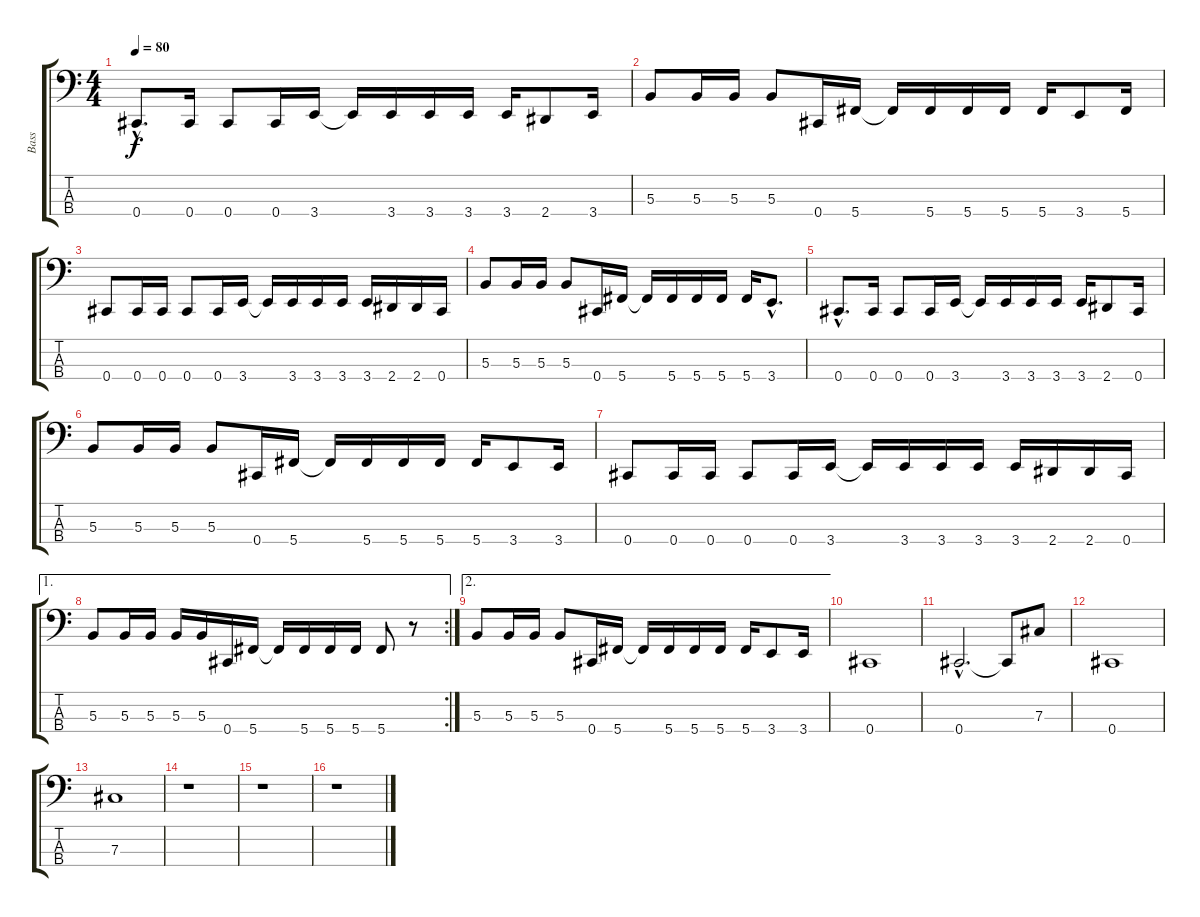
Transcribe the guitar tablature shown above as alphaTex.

\track ("Bass" "Bass") {instrument electricbassfinger}
\staff {score tabs}
\tuning (E2 B1 Gb1 Db1) {hide}
\ts (4 4)
\tempo 80
\clef f4
\ks c
0.4{hac}.8{d dy f} 0.4.16 0.4.8 0.4.16 3.4.16 3.4{t}.16 3.4.16 3.4.16 3.4.16 3.4.16 2.4.8 3.4.16 |
5.3.8 5.3.16 5.3.16 5.3.8 0.4.16 5.4.16 5.4{t}.16 5.4.16 5.4.16 5.4.16 5.4.16 3.4.8 5.4.16 |
0.4.8 0.4.16 0.4.16 0.4.8 0.4.16 3.4.16 3.4{t}.16 3.4.16 3.4.16 3.4.16 3.4.16 2.4.16 2.4.16 0.4.16 |
5.3.8 5.3.16 5.3.16 5.3.8 0.4.16 5.4.16 5.4{t}.16 5.4.16 5.4.16 5.4.16 5.4.16 3.4{hac}.8{d} |
0.4{hac}.8{d} 0.4.16 0.4.8 0.4.16 3.4.16 3.4{t}.16 3.4.16 3.4.16 3.4.16 3.4.16 2.4.8 0.4.16 |
5.3.8 5.3.16 5.3.16 5.3.8 0.4.16 5.4.16 5.4{t}.16 5.4.16 5.4.16 5.4.16 5.4.16 3.4.8 3.4.16 |
0.4.8 0.4.16 0.4.16 0.4.8 0.4.16 3.4.16 3.4{t}.16 3.4.16 3.4.16 3.4.16 3.4.16 2.4.16 2.4.16 0.4.16 |
\ae 1
\rc 2
5.3.8 5.3.16 5.3.16 5.3.16 5.3.16 0.4.16 5.4.16 5.4{t}.16 5.4.16 5.4.16 5.4.16 5.4.8 r.8 |
\ae 2
5.3.8 5.3.16 5.3.16 5.3.8 0.4.16 5.4.16 5.4{t}.16 5.4.16 5.4.16 5.4.16 5.4.16 3.4.8 3.4.16 |
0.4.1 |
0.4{hac}.2{d} 0.4{t}.8 7.3.8 |
0.4.1 |
7.3.1 |
r.1 |
r.1 |
r.1
